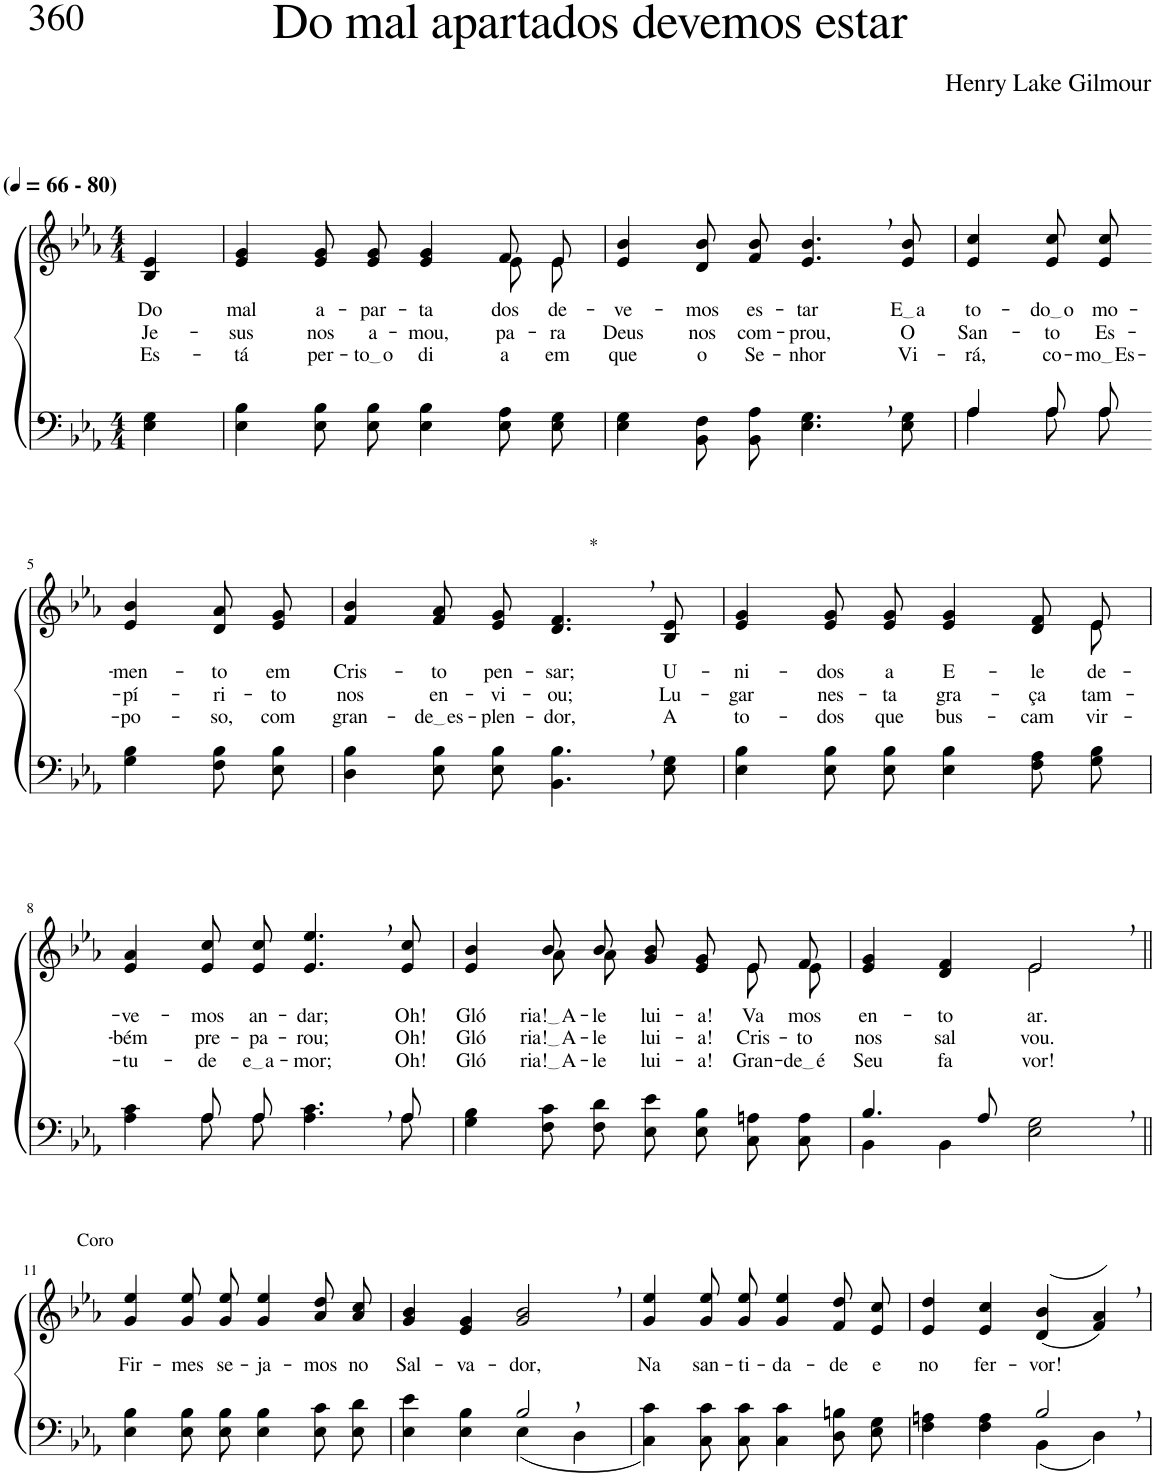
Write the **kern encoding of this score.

**kern	**kern	**text	**text	**text
*part2	*part1	*part1	*part1	*part1
*staff2	*staff1	*staff1	*staff1	*staff1
*I"Parte III e IV	*I"Parte I e II	*	*	*
*clefF4	*clefG2	*	*	*
*k[b-e-a-]	*k[b-e-a-]	*	*	*
*M4/4	*M4/4	*	*	*
*MM66	*MM66	*	*	*
=1	=1	=1	=1	=1
!	!LO:TX:a:B:t=(	!	!	!
!	!LO:TX:a:B:t=- 80)	!	!	!
!	!	!LO:LY:b	!LO:LY:b	!LO:LY:b
4E-\ 4G\	4B-/ 4e-/	Do	Je-	Es-
=2	=2	=2	=2	=2
!	!	!LO:LY:b	!LO:LY:b	!LO:LY:b
*	*^	*	*	*
4E-\ 4B-\	4e-/ 4g/	2.ryy	mal	-sus	-tá
!	!	!	!LO:LY:b	!LO:LY:b	!LO:LY:b
8E-\ 8B-\L	8e-/ 8g/L	.	a-	nos	per-
!	!	!	!LO:LY:b	!LO:LY:b	!LO:LY:b
8E-\ 8B-\J	8e-/ 8g/J	.	-par-	a-	to o
!	!	!	!LO:LY:b	!LO:LY:b	!LO:LY:b
4E-\ 4B-\	4e-/ 4g/	.	-ta-	-mou,	di-
!	!	!	!LO:LY:b	!LO:LY:b	!LO:LY:b
8E-\ 8A-\L	8f/L	8e-\L	-dos	pa-	-a
!	!	!	!LO:LY:b	!LO:LY:b	!LO:LY:b
8E-\ 8G\J	8e-/J	8e-\J	de-	-ra	em
=3	=3	=3	=3	=3	=3
!	!	!	!LO:LY:b	!LO:LY:b	!LO:LY:b
*	*v	*v	*	*	*
4E-\ 4G\	4e-/ 4b-/	-ve-	Deus	que
!	!	!LO:LY:b	!LO:LY:b	!LO:LY:b
8BB-\ 8F\L	8d/ 8b-/L	-mos	nos	o
!	!	!LO:LY:b	!LO:LY:b	!LO:LY:b
8BB-\ 8A-\J	8f/ 8b-/J	es-	com-	Se-
!	!	!LO:LY:b	!LO:LY:b	!LO:LY:b
4.E-\, 4.G\,	4.e-/, 4.b-/,	-tar	-prou,	-nhor
!	!	!LO:LY:b	!LO:LY:b	!LO:LY:b
8E-\ 8G\	8e-/ 8b-/	E a	O	Vi-
=4	=4	=4	=4	=4
*^	*	*	*	*
!	!	!	!LO:LY:b	!LO:LY:b	!LO:LY:b
4A-\	4A-/	4e-/ 4cc/	to-	San-	-rá,
!	!	!	!LO:LY:b	!LO:LY:b	!LO:LY:b
8A-\L	8A-/L	8e-/ 8cc/L	do o	-to	co-
!	!	!	!LO:LY:b	!LO:LY:b	!LO:LY:b
8A-\J	8A-/J	8e-/ 8cc/J	mo-	Es-	mo Es
!!LO:LB:g=z
=5-	=5-	=5-	=5-	=5-	=5-
!	!	!	!LO:LY:b	!LO:LY:b	!LO:LY:b
*v	*v	*	*	*	*
4G\ 4B-\	4e-/ 4b-/	-men-	-pí-	-po-
!	!	!LO:LY:b	!LO:LY:b	!LO:LY:b
8F\ 8B-\L	8d/ 8a-/L	-to	-ri-	-so,
!	!	!LO:LY:b	!LO:LY:b	!LO:LY:b
8E-\ 8B-\J	8e-/ 8g/J	em	-to	com
=6	=6	=6	=6	=6
!	!	!LO:LY:b	!LO:LY:b	!LO:LY:b
4D\ 4B-\	4f/ 4b-/	Cris-	nos	gran-
!	!	!LO:LY:b	!LO:LY:b	!LO:LY:b
8E-\ 8B-\L	8f/ 8a-/L	-to	en-	de es
!	!	!LO:LY:b	!LO:LY:b	!LO:LY:b
8E-\ 8B-\J	8e-/ 8g/J	pen-	-vi-	-plen-
!	!LO:TX:a:t=*	!	!	!
!	!	!LO:LY:b	!LO:LY:b	!LO:LY:b
4.BB-\, 4.B-\,	4.d/, 4.f/,	-sar;	-ou;	-dor,
!	!	!LO:LY:b	!LO:LY:b	!LO:LY:b
8E-\ 8G\	8B-/ 8e-/	U-	Lu-	A
=7	=7	=7	=7	=7
!	!	!LO:LY:b	!LO:LY:b	!LO:LY:b
*	*^	*	*	*
4E-\ 4B-\	4e-/ 4g/	2..ryy	-ni-	-gar	to-
!	!	!	!LO:LY:b	!LO:LY:b	!LO:LY:b
8E-\ 8B-\L	8e-/ 8g/L	.	-dos	nes-	-dos
!	!	!	!LO:LY:b	!LO:LY:b	!LO:LY:b
8E-\ 8B-\J	8e-/ 8g/J	.	a	-ta	que
!	!	!	!LO:LY:b	!LO:LY:b	!LO:LY:b
4E-\ 4B-\	4e-/ 4g/	.	E-	gra-	bus-
!	!	!	!LO:LY:b	!LO:LY:b	!LO:LY:b
8F\ 8A-\L	8d/ 8f/L	.	-le	-ça	-cam
!	!	!	!LO:LY:b	!LO:LY:b	!LO:LY:b
8G\ 8B-\J	8e-/J	8e-\	de-	tam-	vir-
!!LO:LB:g=z
=8	=8	=8	=8	=8	=8
*^	*	*	*	*	*
!	!	!	!	!LO:LY:b	!LO:LY:b	!LO:LY:b
*	*	*v	*v	*	*	*
4A-\ 4c\	4ryy	4e-/ 4a-/	-ve-	-bém	-tu-
!	!	!	!LO:LY:b	!LO:LY:b	!LO:LY:b
8A-\L	8A-/L	8e-/ 8cc/L	-mos	pre-	-de
!	!	!	!LO:LY:b	!LO:LY:b	!LO:LY:b
8A-\J	8A-/J	8e-/ 8cc/J	an-	-pa-	e a
!	!	!	!LO:LY:b	!LO:LY:b	!LO:LY:b
4.A-\, 4.c\,	4.ryy	4.e-/, 4.ee-/,	-dar;	-rou;	-mor;
!	!	!	!LO:LY:b	!LO:LY:b	!LO:LY:b
8A-\	8A-/J	8e-/ 8cc/	Oh!	Oh!	Oh!
=9	=9	=9	=9	=9	=9
!	!	!	!LO:LY:b	!LO:LY:b	!LO:LY:b
*v	*v	*^	*	*	*
4G\ 4B-\	4e-/ 4b-/	4ryy	Gló-	Gló-	Gló-
!	!	!	!LO:LY:b	!LO:LY:b	!LO:LY:b
8F\ 8c\L	8b-/L	8a-\L	ria! A	ria! A	ria! A
!	!	!	!LO:LY:b	!LO:LY:b	!LO:LY:b
8F\ 8d\J	8b-/J	8a-\J	-le-	-le-	-le-
!	!	!	!LO:LY:b	!LO:LY:b	!LO:LY:b
8E-\ 8e-\L	8g/ 8b-/L	4ryy	-lui-	-lui-	-lui-
!	!	!	!LO:LY:b	!LO:LY:b	!LO:LY:b
8E-\ 8B-\J	8e-/ 8g/J	.	-a!	-a!	-a!
!	!	!	!LO:LY:b	!LO:LY:b	!LO:LY:b
8C\ 8An\L	8e-/L	8e-\L	Va	Cris-	Gran-
!	!	!	!LO:LY:b	!LO:LY:b	!LO:LY:b
8C\ 8A\J	8f/J	8e-\J	mos	-to	de é
=10	=10	=10	=10	=10	=10
*^	*	*	*	*	*
!	!	!	!	!LO:LY:b	!LO:LY:b	!LO:LY:b
4.B-/	4BB-\	4e-/ 4g/	2ryy	en-	nos	Seu
!	!	!	!	!LO:LY:b	!LO:LY:b	!LO:LY:b
.	4BB-\	4d/ 4f/	.	-to-	sal-	fa-
8A-/	.	.	.	.	.	.
!	!	!	!	!LO:LY:b	!LO:LY:b	!LO:LY:b
2ryy	2E-\ 2G\	2e-,/	2e-\	-ar.	-vou.	-vor!
!!LO:LB:g=z
=11||	=11||	=11||	=11||	=11||	=11||	=11||
!	!	!LO:TX:a:t=Coro	!	!	!	!
!	!	!	!	!LO:LY:b	!	!
*v	*v	*	*	*	*	*
*	*v	*v	*	*	*
4E-\ 4B-\	4g/ 4ee-/	Fir-	.	.
!	!	!LO:LY:b	!	!
8E-\ 8B-\L	8g\ 8ee-\L	-mes	.	.
!	!	!LO:LY:b	!	!
8E-\ 8B-\J	8g\ 8ee-\J	se-	.	.
!	!	!LO:LY:b	!	!
4E-\ 4B-\	4g/ 4ee-/	-ja-	.	.
!	!	!LO:LY:b	!	!
8E-\ 8c\L	8a-\ 8dd\L	-mos	.	.
!	!	!LO:LY:b	!	!
8E-\ 8d\J	8a-\ 8cc\J	no	.	.
=12	=12	=12	=12	=12
*^	*	*	*	*
!	!	!	!LO:LY:b	!	!
2ryy	4E-\ 4e-\	4g/ 4b-/	Sal-	.	.
!	!	!	!LO:LY:b	!	!
.	4E-\ 4B-\	4e-/ 4g/	-va-	.	.
!	!	!	!LO:LY:b	!	!
2B-,/	(4E-\	2g/, 2b-/,	-dor,	.	.
.	4D\	.	.	.	.
=13	=13	=13	=13	=13	=13
!	!	!	!LO:LY:b	!	!
*v	*v	*	*	*	*
4C\ 4c\)	4g/ 4ee-/	Na	.	.
!	!	!LO:LY:b	!	!
8C\ 8c\L	8g\ 8ee-\L	san-	.	.
!	!	!LO:LY:b	!	!
8C\ 8c\J	8g\ 8ee-\J	-ti-	.	.
!	!	!LO:LY:b	!	!
4C\ 4c\	4g/ 4ee-/	-da-	.	.
!	!	!LO:LY:b	!	!
8D\ 8Bn\L	8f/ 8dd/L	-de	.	.
!	!	!LO:LY:b	!	!
8E-\ 8G\J	8e-/ 8cc/J	e	.	.
=14	=14	=14	=14	=14
*^	*	*	*	*
!	!	!	!LO:LY:b	!	!
2ryy	4F\ 4An\	4e-/ 4dd/	no	.	.
!	!	!	!LO:LY:b	!	!
.	4F\ 4A\	4e-/ 4cc/	fer-	.	.
!	!	!	!LO:LY:b	!	!
2B-,/	(4BB-\	((4d/ 4b-/	-vor!	.	.
.	4D\)	4f/, 4a-/,))	.	.	.
*v	*v	*	*	*	*
=	=	=	=	=
*-	*-	*-	*-	*-
